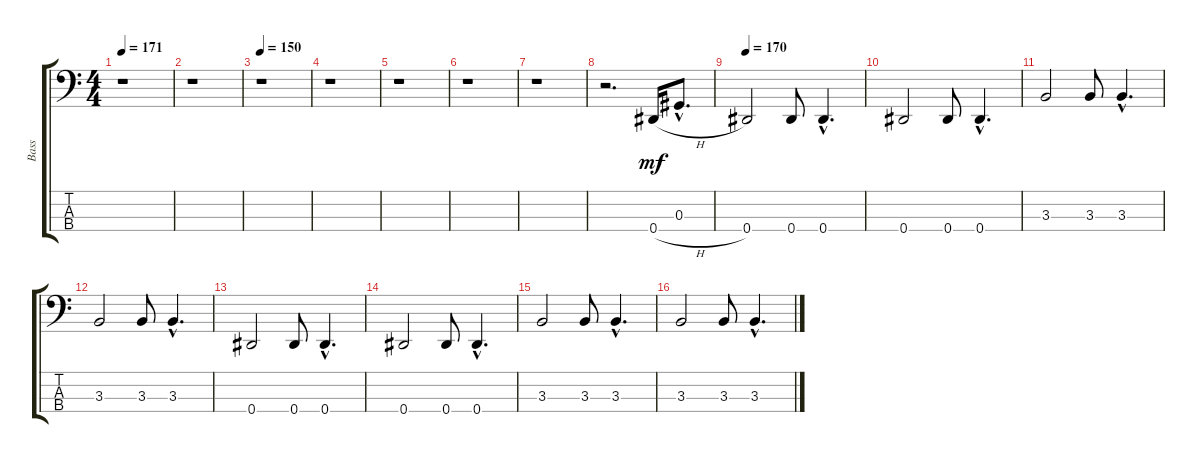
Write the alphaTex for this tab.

\track ("Bass" "Bass") {instrument electricbasspick}
\staff {score tabs}
\tuning (Gb2 Db2 Ab1 Eb1) {hide}
\ts (4 4)
\tempo 171
\tempo 150
\tempo 171
\clef f4
\ks c
r.1{dy mf instrument electricbasspick} |
r.1 |
\tempo 150
r.1 |
r.1 |
r.1 |
r.1 |
r.1 |
r.2{d} 0.4{h}.16 0.3{hac}.8{d} |
\tempo 170
0.4.2 0.4.8 0.4{hac}.4{d} |
0.4.2 0.4.8 0.4{hac}.4{d} |
3.3.2 3.3.8 3.3{hac}.4{d} |
3.3.2 3.3.8 3.3{hac}.4{d} |
0.4.2 0.4.8 0.4{hac}.4{d} |
0.4.2 0.4.8 0.4{hac}.4{d} |
3.3.2 3.3.8 3.3{hac}.4{d} |
3.3.2 3.3.8 3.3{hac}.4{d}
